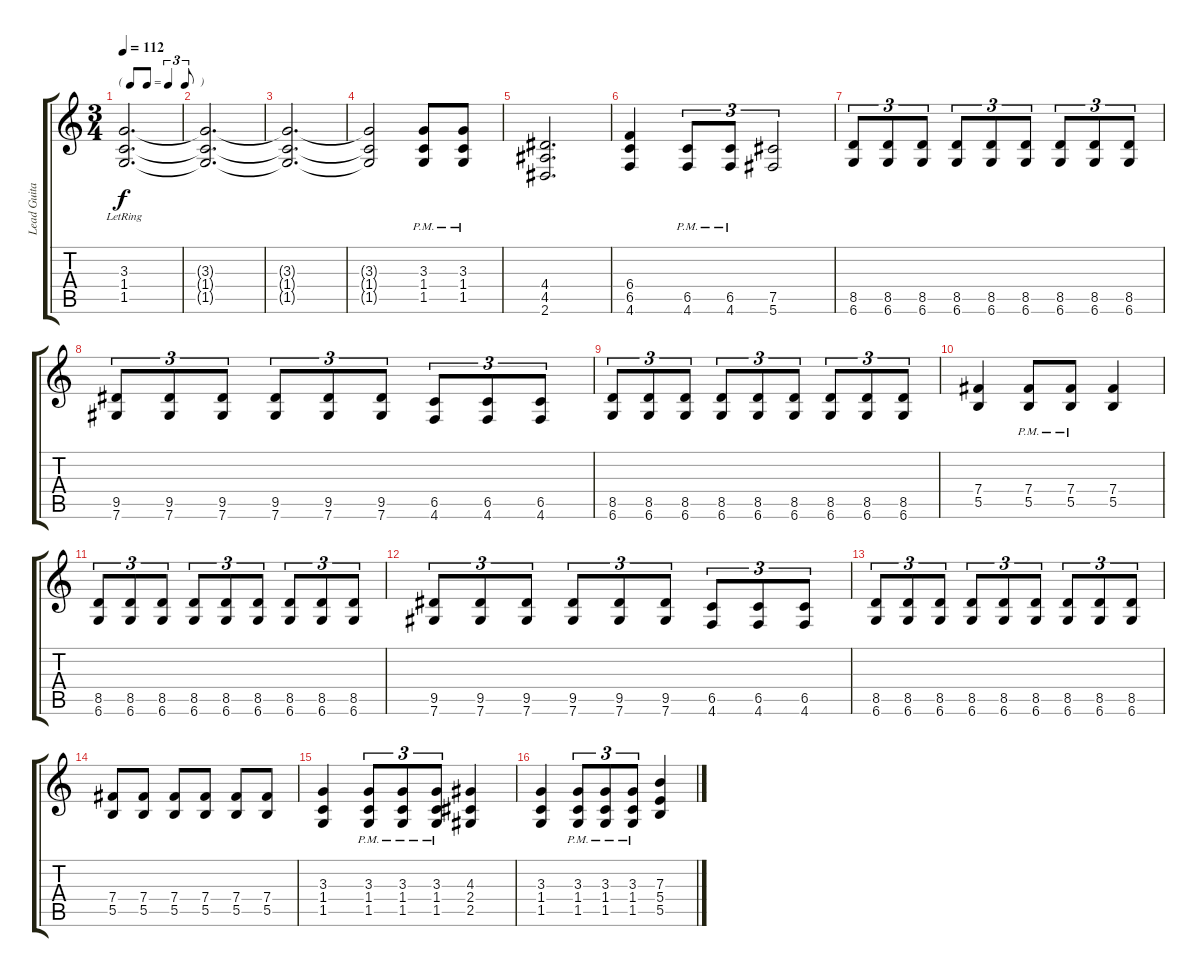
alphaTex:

\track ("Lead Guitar" "Lead Guita") {instrument overdrivenguitar}
\staff {score tabs}
\tuning (Db4 Ab3 E3 B2 Gb2 Db2) {hide}
\ts (3 4)
\tf triplet8th
\tempo 112
\clef g2
\ks c
(3.3{lr} 1.4{lr} 1.5{lr}).2{d dy f} |
(3.3{t} 1.4{t} 1.5{t}).2{d} |
(3.3{t} 1.4{t} 1.5{t}).2{d} |
(3.3{t} 1.4{t} 1.5{t}).2 (3.3{pm} 1.4{pm} 1.5{pm}).8 (3.3{pm} 1.4{pm} 1.5{pm}).8 |
(4.4 4.5 2.6).2{d} |
(6.4 6.5 4.6).4 (6.5{pm} 4.6{pm}).8{tu (3 2)} (6.5{pm} 4.6{pm}).8{tu (3 2)} (7.5 5.6).2{tu (3 2)} |
(8.5 6.6).8{tu (3 2)} (8.5 6.6).8{tu (3 2)} (8.5 6.6).8{tu (3 2)} (8.5 6.6).8{tu (3 2)} (8.5 6.6).8{tu (3 2)} (8.5 6.6).8{tu (3 2)} (8.5 6.6).8{tu (3 2)} (8.5 6.6).8{tu (3 2)} (8.5 6.6).8{tu (3 2)} |
(9.5 7.6).8{tu (3 2)} (9.5 7.6).8{tu (3 2)} (9.5 7.6).8{tu (3 2)} (9.5 7.6).8{tu (3 2)} (9.5 7.6).8{tu (3 2)} (9.5 7.6).8{tu (3 2)} (6.5 4.6).8{tu (3 2)} (6.5 4.6).8{tu (3 2)} (6.5 4.6).8{tu (3 2)} |
(8.5 6.6).8{tu (3 2)} (8.5 6.6).8{tu (3 2)} (8.5 6.6).8{tu (3 2)} (8.5 6.6).8{tu (3 2)} (8.5 6.6).8{tu (3 2)} (8.5 6.6).8{tu (3 2)} (8.5 6.6).8{tu (3 2)} (8.5 6.6).8{tu (3 2)} (8.5 6.6).8{tu (3 2)} |
(7.4 5.5).4 (7.4{pm} 5.5{pm}).8 (7.4{pm} 5.5{pm}).8 (7.4 5.5).4 |
(8.5 6.6).8{tu (3 2)} (8.5 6.6).8{tu (3 2)} (8.5 6.6).8{tu (3 2)} (8.5 6.6).8{tu (3 2)} (8.5 6.6).8{tu (3 2)} (8.5 6.6).8{tu (3 2)} (8.5 6.6).8{tu (3 2)} (8.5 6.6).8{tu (3 2)} (8.5 6.6).8{tu (3 2)} |
(9.5 7.6).8{tu (3 2)} (9.5 7.6).8{tu (3 2)} (9.5 7.6).8{tu (3 2)} (9.5 7.6).8{tu (3 2)} (9.5 7.6).8{tu (3 2)} (9.5 7.6).8{tu (3 2)} (6.5 4.6).8{tu (3 2)} (6.5 4.6).8{tu (3 2)} (6.5 4.6).8{tu (3 2)} |
(8.5 6.6).8{tu (3 2)} (8.5 6.6).8{tu (3 2)} (8.5 6.6).8{tu (3 2)} (8.5 6.6).8{tu (3 2)} (8.5 6.6).8{tu (3 2)} (8.5 6.6).8{tu (3 2)} (8.5 6.6).8{tu (3 2)} (8.5 6.6).8{tu (3 2)} (8.5 6.6).8{tu (3 2)} |
(7.4 5.5).8 (7.4 5.5).8 (7.4 5.5).8 (7.4 5.5).8 (7.4 5.5).8 (7.4 5.5).8 |
(3.3 1.4 1.5).4 (3.3{pm} 1.4{pm} 1.5).8{tu (3 2)} (3.3{pm} 1.4{pm} 1.5).8{tu (3 2)} (3.3{pm} 1.4{pm} 1.5).8{tu (3 2)} (4.3 2.4 2.5).4 |
(3.3 1.4 1.5).4 (3.3{pm} 1.4{pm} 1.5).8{tu (3 2)} (3.3{pm} 1.4{pm} 1.5).8{tu (3 2)} (3.3{pm} 1.4{pm} 1.5).8{tu (3 2)} (7.3 5.4 5.5).4
